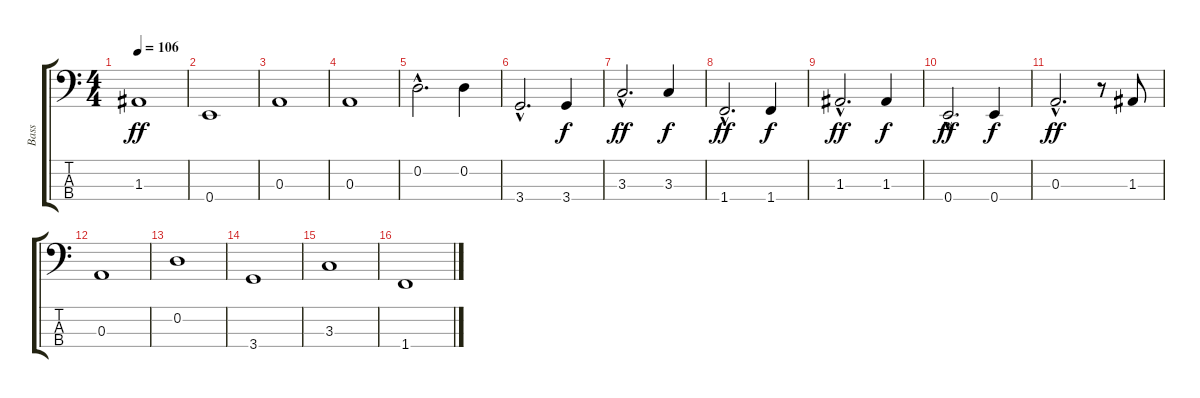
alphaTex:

\track ("Bass" "Bass") {instrument electricbassfinger}
\staff {score tabs}
\tuning (G2 D2 A1 E1) {hide}
\ts (4 4)
\tempo 106
\clef f4
\ks c
1.3.1{dy ff} |
0.4.1 |
0.3.1 |
0.3.1 |
0.2{hac}.2{d} 0.2.4 |
3.4{hac}.2{d} 3.4.4{dy f} |
3.3{hac}.2{d dy ff} 3.3.4{dy f} |
1.4{hac}.2{d dy ff} 1.4.4{dy f} |
1.3{hac}.2{d dy ff} 1.3.4{dy f} |
0.4{hac}.2{d dy ff} 0.4.4{dy f} |
0.3{hac}.2{d dy ff} r.8 1.3.8 |
0.3.1 |
0.2.1 |
3.4.1{volume 8} |
3.3.1 |
1.4.1{volume 4}
